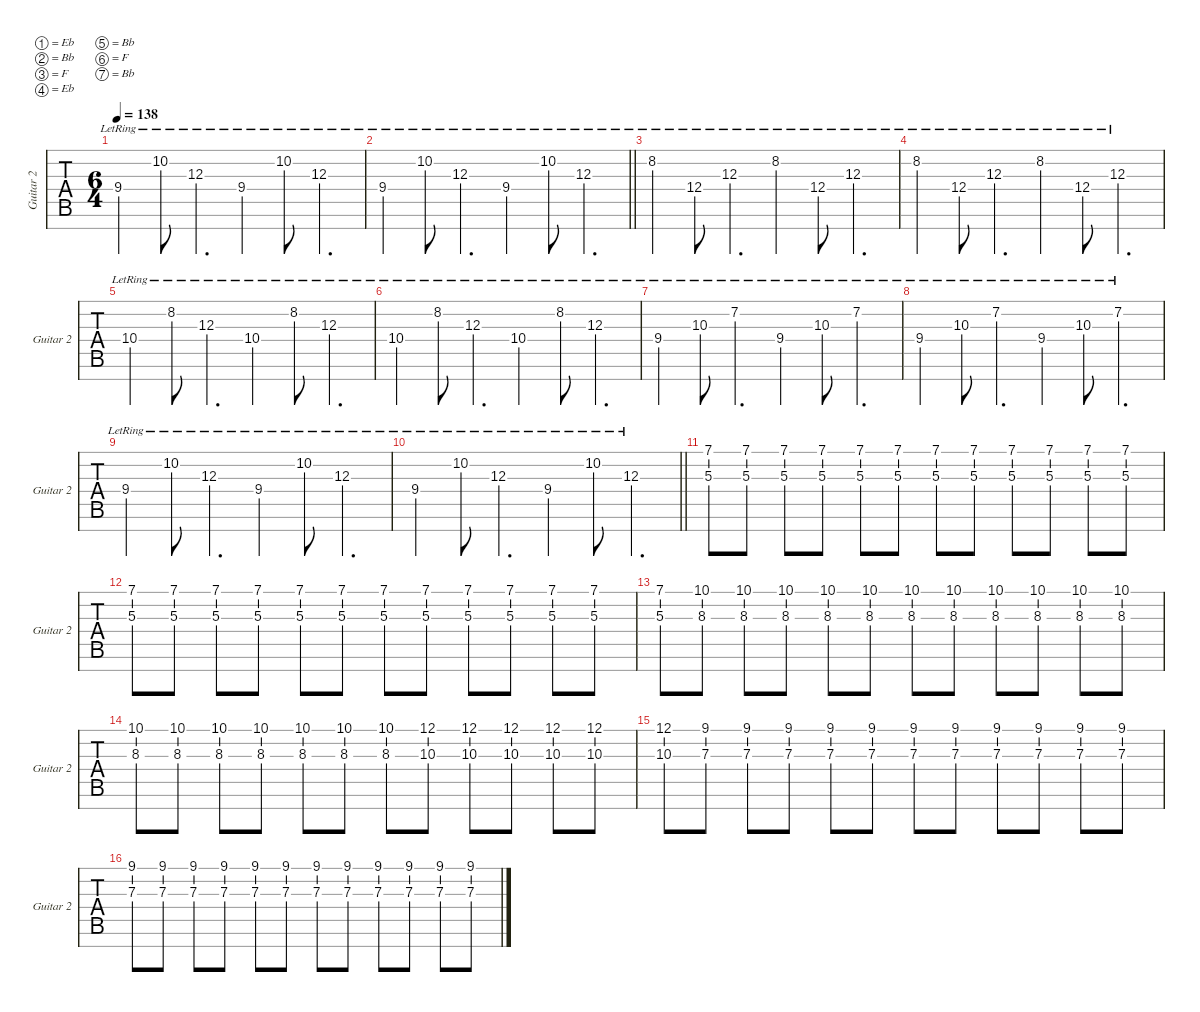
\defaultSystemsLayout 4
\hideDynamics
\bracketExtendMode nobrackets
\singleTrackTrackNamePolicy allsystems
\multiTrackTrackNamePolicy allsystems
\firstSystemTrackNameMode fullname
\otherSystemsTrackNameMode fullname
\otherSystemsTrackNameOrientation horizontal
\track ("Guitar 2" "Guitar 2") {instrument overdrivenguitar}
\staff {tabs}
\tuning (Eb4 Bb3 F3 Eb3 Bb2 F2 Bb1)
\ts (6 4)
\tempo 138
\clef g2
\ks c
9.4{lr}.4{dy mf} 10.2{lr}.8 12.3{lr}.4{d} 9.4{lr}.4 10.2{lr}.8 12.3{lr}.4{d} |
\barLineRight lightlight
9.4{lr}.4 10.2{lr}.8 12.3{lr}.4{d} 9.4{lr}.4 10.2{lr}.8 12.3{lr}.4{d} |
8.2{lr}.4 12.4{lr}.8 12.3{lr}.4{d} 8.2{lr}.4 12.4{lr}.8 12.3{lr}.4{d} |
8.2{lr}.4 12.4{lr}.8 12.3{lr}.4{d} 8.2{lr}.4 12.4{lr}.8 12.3{lr}.4{d} |
10.4{lr}.4 8.2{lr}.8 12.3{lr}.4{d} 10.4{lr}.4 8.2{lr}.8 12.3{lr}.4{d} |
10.4{lr}.4 8.2{lr}.8 12.3{lr}.4{d} 10.4{lr}.4 8.2{lr}.8 12.3{lr}.4{d} |
9.4{lr}.4 10.3{lr}.8 7.2{lr}.4{d} 9.4{lr}.4 10.3{lr}.8 7.2{lr}.4{d} |
9.4{lr}.4 10.3{lr}.8 7.2{lr}.4{d} 9.4{lr}.4 10.3{lr}.8 7.2{lr}.4{d} |
9.4{lr}.4 10.2{lr}.8 12.3{lr}.4{d} 9.4{lr}.4 10.2{lr}.8 12.3{lr}.4{d} |
\barLineRight lightlight
9.4{lr}.4 10.2{lr}.8 12.3{lr}.4{d} 9.4{lr}.4 10.2{lr}.8 12.3{lr}.4{d} |
(5.3 7.1).8 (5.3 7.1).8 (5.3 7.1).8 (5.3 7.1).8 (5.3 7.1).8 (5.3 7.1).8 (5.3 7.1).8 (5.3 7.1).8 (5.3 7.1).8 (5.3 7.1).8 (5.3 7.1).8 (5.3 7.1).8 |
(5.3 7.1).8 (5.3 7.1).8 (5.3 7.1).8 (5.3 7.1).8 (5.3 7.1).8 (5.3 7.1).8 (5.3 7.1).8 (5.3 7.1).8 (5.3 7.1).8 (5.3 7.1).8 (5.3 7.1).8 (5.3 7.1).8 |
(5.3 7.1).8 (8.3 10.1).8 (8.3 10.1).8 (8.3 10.1).8 (8.3 10.1).8 (8.3 10.1).8 (8.3 10.1).8 (8.3 10.1).8 (8.3 10.1).8 (8.3 10.1).8 (8.3 10.1).8 (8.3 10.1).8 |
(8.3 10.1).8 (8.3 10.1).8 (8.3 10.1).8 (8.3 10.1).8 (8.3 10.1).8 (8.3 10.1).8 (8.3 10.1).8 (10.3 12.1).8 (10.3 12.1).8 (10.3 12.1).8 (10.3 12.1).8 (10.3 12.1).8 |
(10.3 12.1).8 (7.3 9.1).8 (7.3 9.1).8 (7.3 9.1).8 (7.3 9.1).8 (7.3 9.1).8 (7.3 9.1).8 (7.3 9.1).8 (7.3 9.1).8 (7.3 9.1).8 (7.3 9.1).8 (7.3 9.1).8 |
(7.3 9.1).8 (7.3 9.1).8 (7.3 9.1).8 (7.3 9.1).8 (7.3 9.1).8 (7.3 9.1).8 (7.3 9.1).8 (7.3 9.1).8 (7.3 9.1).8 (7.3 9.1).8 (7.3 9.1).8 (7.3 9.1).8
